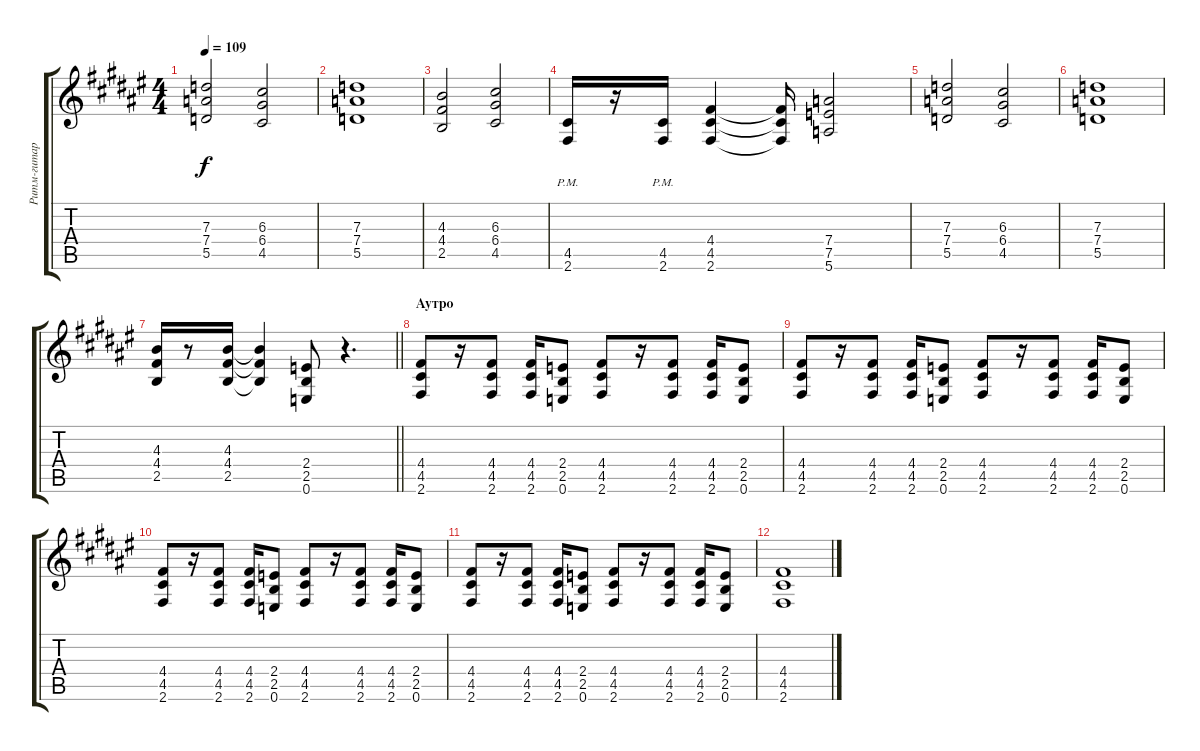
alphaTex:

\track ("Ритм-гитара Толик" "Ритм-гитар") {instrument distortionguitar}
\staff {score tabs}
\tuning (E4 B3 G3 D3 A2 E2) {hide}
\ts (4 4)
\tempo 109
\clef g2
\ks f#
(7.3 7.4 5.5).2{dy f} (6.3 6.4 4.5).2 |
(7.3 7.4 5.5).1 |
(4.3 4.4 2.5).2 (6.3 6.4 4.5).2 |
(4.5{pm} 2.6{pm}).16 r.16 (4.5{pm} 2.6{pm}).16 (4.4 4.5 2.6).4 (4.4{t} 4.5{t} 2.6{t}).16 (7.4 7.5 5.6).2 |
(7.3 7.4 5.5).2 (6.3 6.4 4.5).2 |
(7.3 7.4 5.5).1 |
\barLineRight lightlight
(4.3 4.4 2.5).16 r.8 (4.3 4.4 2.5).16 (4.3{t} 4.4{t} 2.5{t}).4 (2.4 2.5 0.6).8 r.4{d} |
\section ("" "Аутро")
(4.4 4.5 2.6).8 r.16 (4.4 4.5 2.6).8 (4.4 4.5 2.6).16 (2.4 2.5 0.6).8 (4.4 4.5 2.6).8 r.16 (4.4 4.5 2.6).8 (4.4 4.5 2.6).16 (2.4 2.5 0.6).8 |
(4.4 4.5 2.6).8 r.16 (4.4 4.5 2.6).8 (4.4 4.5 2.6).16 (2.4 2.5 0.6).8 (4.4 4.5 2.6).8 r.16 (4.4 4.5 2.6).8 (4.4 4.5 2.6).16 (2.4 2.5 0.6).8 |
(4.4 4.5 2.6).8 r.16 (4.4 4.5 2.6).8 (4.4 4.5 2.6).16 (2.4 2.5 0.6).8 (4.4 4.5 2.6).8 r.16 (4.4 4.5 2.6).8 (4.4 4.5 2.6).16 (2.4 2.5 0.6).8 |
(4.4 4.5 2.6).8 r.16 (4.4 4.5 2.6).8 (4.4 4.5 2.6).16 (2.4 2.5 0.6).8 (4.4 4.5 2.6).8 r.16 (4.4 4.5 2.6).8 (4.4 4.5 2.6).16 (2.4 2.5 0.6).8 |
(4.4 4.5 2.6).1
